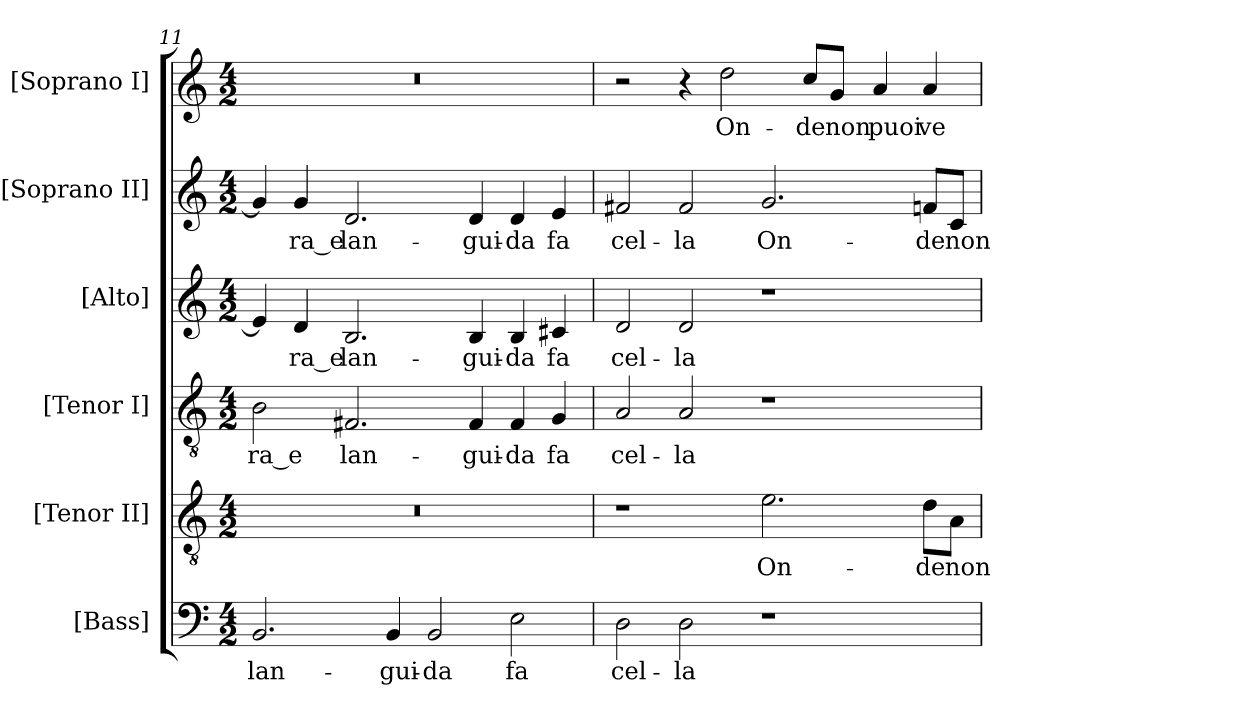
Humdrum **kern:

**kern	**text	**kern	**text	**kern	**text	**kern	**text	**kern	**text	**kern	**text
*part6	*part6	*part5	*part5	*part4	*part4	*part3	*part3	*part2	*part2	*part1	*part1
*staff6	*staff6	*staff5	*staff5	*staff4	*staff4	*staff3	*staff3	*staff2	*staff2	*staff1	*staff1
*I"[Bass]	*	*I"[Tenor II]	*	*I"[Tenor I]	*	*I"[Alto]	*	*I"[Soprano II]	*	*I"[Soprano I]	*
*I'B.	*	*I'T.	*	*I'T.	*	*I'A.	*	*I'S.	*	*I'S.	*
*clefF4	*	*clefGv2	*	*clefGv2	*	*clefG2	*	*clefG2	*	*clefG2	*
*	*	*ITrd7c12	*	*ITrd7c12	*	*	*	*	*	*	*
*k[]	*	*k[]	*	*k[]	*	*k[]	*	*k[]	*	*k[]	*
*C:	*	*C:	*	*C:	*	*C:	*	*C:	*	*C:	*
*M4/2	*	*M4/2	*	*M4/2	*	*M4/2	*	*M4/2	*	*M4/2	*
=11	=11	=11	=11	=11	=11	=11	=11	=11	=11	=11	=11
!	!LO:LY:b:color=#000000	!LO:N:vis=1	!	!	!	!	!	!	!	!	!
!	!	!	!	!	!LO:LY:b:color=#000000	!	!	!	!	!LO:N:vis=1	!
2.BBi/	lan-	0r	.	2BBi\	-ra_e	4ei/]	.	4gi/]	.	0r	.
!	!	!	!	!	!	!	!LO:LY:b:color=#000000	!	!	!	!
!	!	!	!	!	!	!	!	!	!LO:LY:b:color=#000000	!	!
.	.	.	.	.	.	4di/	-ra_e	4gi/	-ra_e	.	.
!	!	!	!	!	!LO:LY:b:color=#000000	!	!	!	!	!	!
!	!	!	!	!	!	!	!LO:LY:b:color=#000000	!	!	!	!
!	!	!	!	!	!	!	!	!	!LO:LY:b:color=#000000	!	!
.	.	.	.	2.FF#Xi/	lan-	2.Bi/	lan-	2.di/	lan-	.	.
!	!LO:LY:b:color=#000000	!	!	!	!	!	!	!	!	!	!
4BBi/	-gui-	.	.	.	.	.	.	.	.	.	.
!	!LO:LY:b:color=#000000	!	!	!	!	!	!	!	!	!	!
2BBi/	-da	.	.	.	.	.	.	.	.	.	.
!	!	!	!	!	!LO:LY:b:color=#000000	!	!	!	!	!	!
!	!	!	!	!	!	!	!LO:LY:b:color=#000000	!	!	!	!
!	!	!	!	!	!	!	!	!	!LO:LY:b:color=#000000	!	!
.	.	.	.	4FF#i/	-gui-	4Bi/	-gui-	4di/	-gui-	.	.
!	!LO:LY:b:color=#000000	!	!	!	!	!	!	!	!	!	!
!	!	!	!	!	!LO:LY:b:color=#000000	!	!	!	!	!	!
!	!	!	!	!	!	!	!LO:LY:b:color=#000000	!	!	!	!
!	!	!	!	!	!	!	!	!	!LO:LY:b:color=#000000	!	!
2Ei\	fa	.	.	4FF#i/	-da	4Bi/	-da	4di/	-da	.	.
!	!	!	!	!	!LO:LY:b:color=#000000	!	!	!	!	!	!
!	!	!	!	!	!	!	!LO:LY:b:color=#000000	!	!	!	!
!	!	!	!	!	!	!	!	!	!LO:LY:b:color=#000000	!	!
.	.	.	.	4GGi/	fa	4c#Xi/	fa	4ei/	fa	.	.
!!LO:LB:g=z
=12	=12	=12	=12	=12	=12	=12	=12	=12	=12	=12	=12
!	!LO:LY:b:color=#000000	!	!	!	!	!	!	!	!	!	!
!	!	!	!	!	!LO:LY:b:color=#000000	!	!	!	!	!	!
!	!	!	!	!	!	!	!LO:LY:b:color=#000000	!	!	!	!
!	!	!	!	!	!	!	!	!	!LO:LY:b:color=#000000	!	!
2Di\	cel-	1r	.	2AAi/	cel-	2di/	cel-	2f#Xi/	cel-	2r	.
!	!LO:LY:b:color=#000000	!	!	!	!	!	!	!	!	!	!
!	!	!	!	!	!LO:LY:b:color=#000000	!	!	!	!	!	!
!	!	!	!	!	!	!	!LO:LY:b:color=#000000	!	!	!	!
!	!	!	!	!	!	!	!	!	!LO:LY:b:color=#000000	!	!
2Di\	-la	.	.	2AAi/	-la	2di/	-la	2f#i/	-la	4r	.
!	!	!	!	!	!	!	!	!	!	!	!LO:LY:b:color=#000000
.	.	.	.	.	.	.	.	.	.	2ddi\	On-
!	!	!	!LO:LY:b:color=#000000	!	!	!	!	!	!	!	!
!	!	!	!	!	!	!	!	!	!LO:LY:b:color=#000000	!	!
1r	.	2.Ei\	On-	1r	.	1r	.	2.gi/	On-	.	.
!	!	!	!	!	!	!	!	!	!	!	!LO:LY:b:color=#000000
.	.	.	.	.	.	.	.	.	.	8cci/L	-de
!	!	!	!	!	!	!	!	!	!	!	!LO:LY:b:color=#000000
.	.	.	.	.	.	.	.	.	.	8gi/J	non
!	!	!	!	!	!	!	!	!	!	!	!LO:LY:b:color=#000000
.	.	.	.	.	.	.	.	.	.	4ai/	puoi
!	!	!	!LO:LY:b:color=#000000	!	!	!	!	!	!	!	!
!	!	!	!	!	!	!	!	!	!LO:LY:b:color=#000000	!	!
!	!	!	!	!	!	!	!	!	!	!	!LO:LY:b:color=#000000
.	.	8Di\L	-de	.	.	.	.	8fni/L	-de	4ai/	ve-
!	!	!	!LO:LY:b:color=#000000	!	!	!	!	!	!	!	!
!	!	!	!	!	!	!	!	!	!LO:LY:b:color=#000000	!	!
.	.	8AAi\J	non	.	.	.	.	8ci/J	non	.	.
=	=	=	=	=	=	=	=	=	=	=	=
*-	*-	*-	*-	*-	*-	*-	*-	*-	*-	*-	*-
